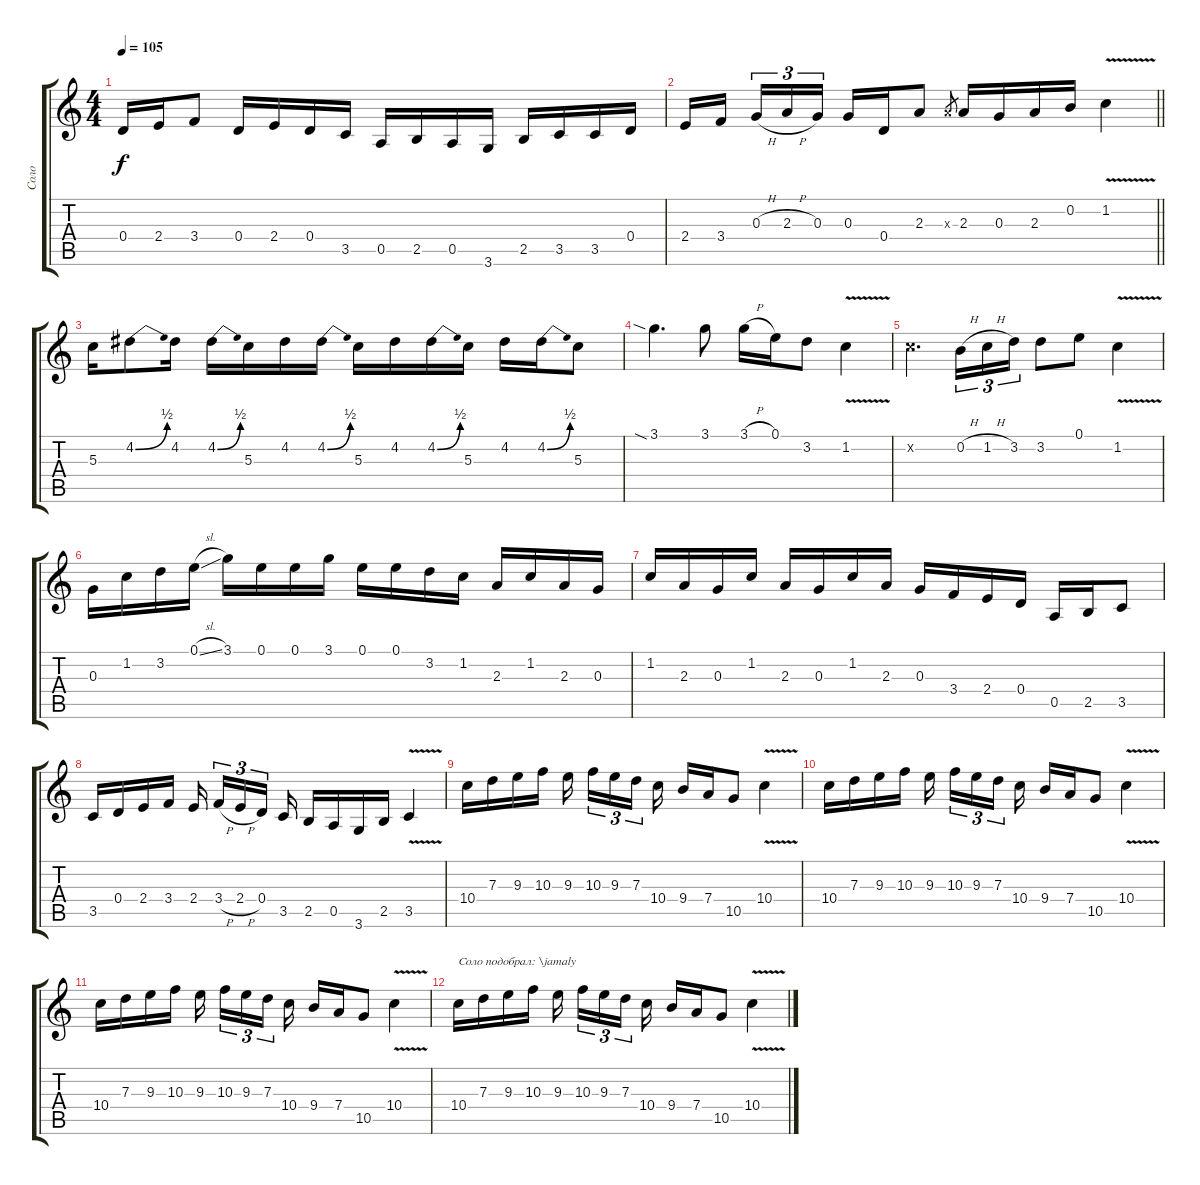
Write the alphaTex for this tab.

\track ("Соло" "Соло") {instrument acousticguitarsteel}
\staff {score tabs}
\tuning (E4 B3 G3 D3 A2 E2) {hide}
\ts (4 4)
\tempo 105
\clef g2
\ks c
0.4.16{dy f} 2.4.16 3.4.8 0.4.16 2.4.16 0.4.16 3.5.16 0.5.16 2.5.16 0.5.16 3.6.16 2.5.16 3.5.16 3.5.16 0.4.16 |
\barLineRight lightlight
2.4.16 3.4.16{beam splitsecondary} 0.3{h}.16{tu (3 2)} 2.3{h}.16{tu (3 2)} 0.3.16{tu (3 2)} 0.3.16 0.4.16 2.3.8 2.3{x}.8{gr} 2.3.16 0.3.16 2.3.16 0.2.16 1.2{v}.4 |
5.3.16 4.2{be (bend 0 0 60 2)}.8 4.2.16 4.2{be (bend 0 0 60 2)}.16 5.3.16 4.2.16 4.2{be (bend 0 0 60 2)}.16 5.3.16 4.2.16 4.2{be (bend 0 0 60 2)}.16 5.3.16 4.2.16 4.2{be (bend 0 0 60 2)}.16 5.3.8 |
3.1{sia}.4{d} 3.1.8 3.1{h}.16 0.1.16 3.2.8 1.2{v}.4 |
1.2{x}.4{d} 0.2{h}.16{tu (3 2)} 1.2{h}.16{tu (3 2)} 3.2.16{tu (3 2)} 3.2.8 0.1.8 1.2{v}.4 |
0.3.16 1.2.16 3.2.16 0.1{sl}.16 3.1.16 0.1.16 0.1.16 3.1.16 0.1.16 0.1.16 3.2.16 1.2.16 2.3.16 1.2.16 2.3.16 0.3.16 |
1.2.16 2.3.16 0.3.16 1.2.16 2.3.16 0.3.16 1.2.16 2.3.16 0.3.16 3.4.16 2.4.16 0.4.16 0.5.16 2.5.16 3.5.8 |
3.5.16 0.4.16 2.4.16 3.4.16 2.4.16{beam splitsecondary} 3.4{h}.16{tu (3 2)} 2.4{h}.16{tu (3 2)} 0.4.16{tu (3 2) beam splitsecondary} 3.5.16 2.5.16 0.5.16 3.6.16 2.5.16 3.5{v}.4 |
10.4.16 7.3.16 9.3.16 10.3.16 9.3.16{beam splitsecondary} 10.3.16{tu (3 2)} 9.3.16{tu (3 2)} 7.3.16{tu (3 2) beam splitsecondary} 10.4.16 9.4.16 7.4.16 10.5.8 10.4{v}.4 |
10.4.16 7.3.16 9.3.16 10.3.16 9.3.16{beam splitsecondary} 10.3.16{tu (3 2)} 9.3.16{tu (3 2)} 7.3.16{tu (3 2) beam splitsecondary} 10.4.16 9.4.16 7.4.16 10.5.8 10.4{v}.4 |
10.4.16 7.3.16 9.3.16 10.3.16 9.3.16{beam splitsecondary} 10.3.16{tu (3 2)} 9.3.16{tu (3 2)} 7.3.16{tu (3 2) beam splitsecondary} 10.4.16 9.4.16 7.4.16 10.5.8 10.4{v}.4 |
10.4.16{txt "Соло подобрал: \\jamaly"} 7.3.16 9.3.16 10.3.16 9.3.16{beam splitsecondary} 10.3.16{tu (3 2)} 9.3.16{tu (3 2)} 7.3.16{tu (3 2) beam splitsecondary} 10.4.16 9.4.16 7.4.16 10.5.8 10.4{v}.4
